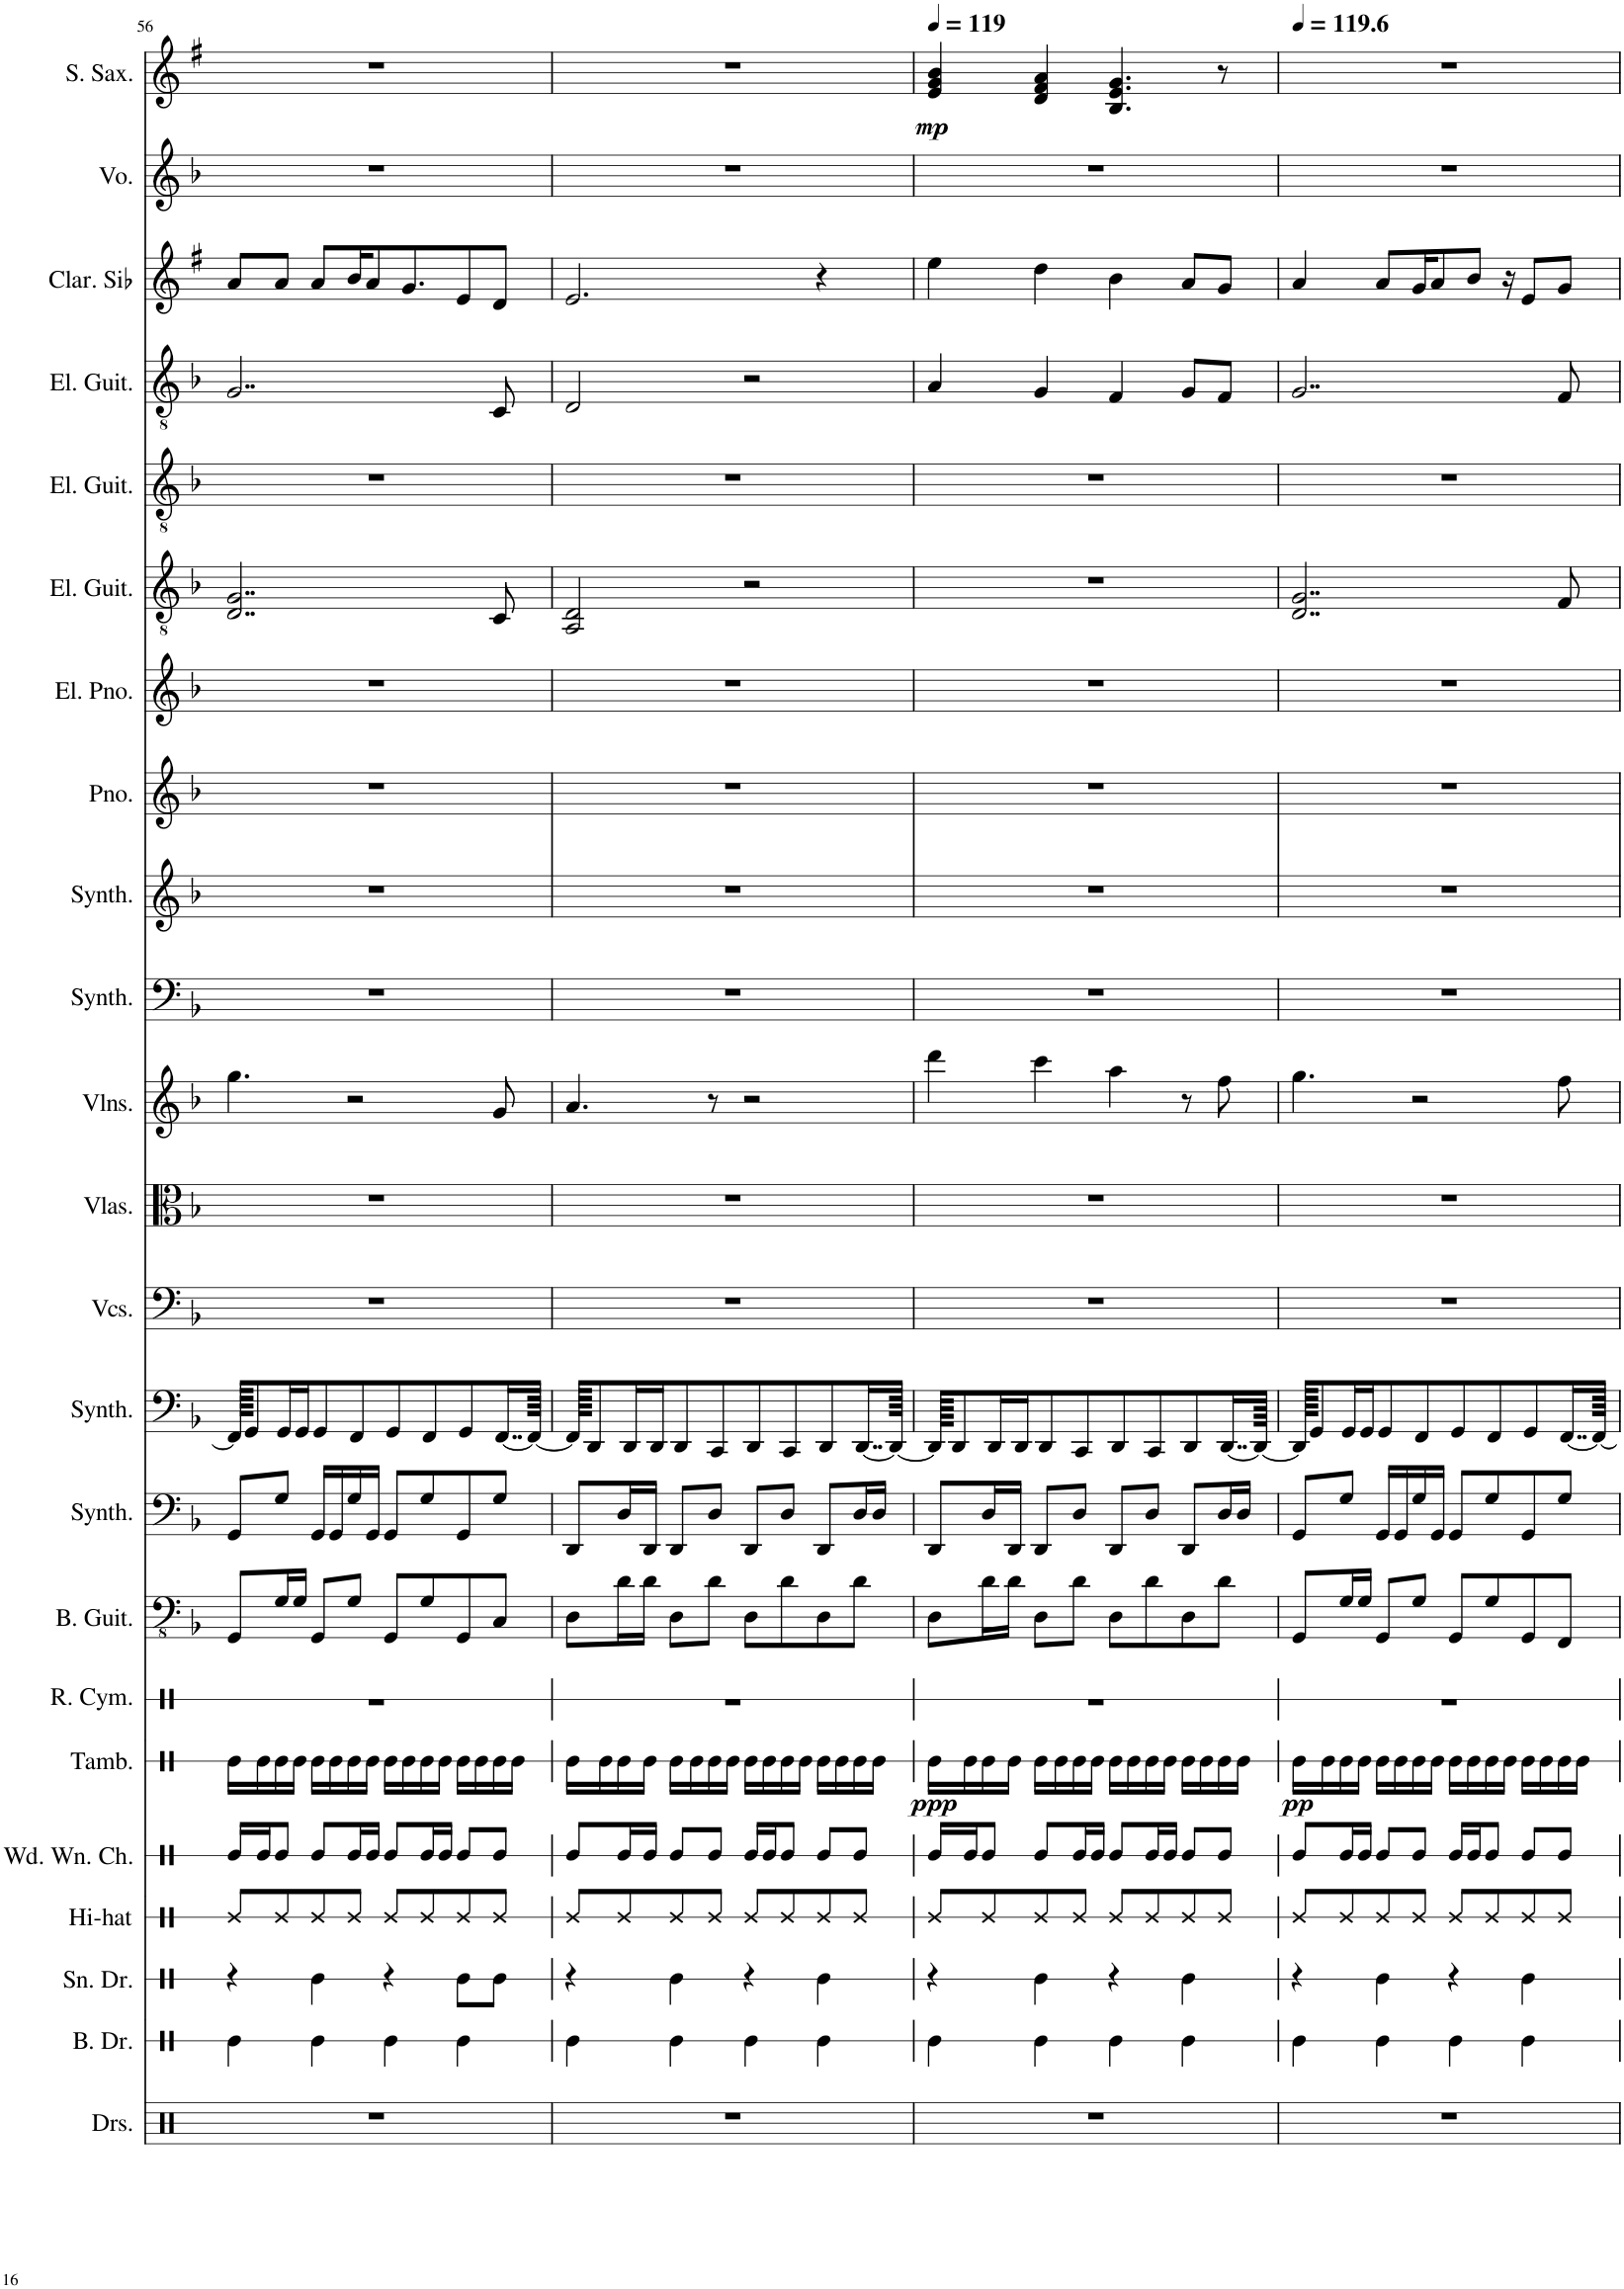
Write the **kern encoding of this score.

**kern	**kern	**kern	**kern	**kern	**kern	**dynam	**kern	**kern	**kern	**kern	**kern	**kern	**kern	**kern	**kern	**kern	**kern	**kern	**kern	**kern	**kern	**kern	**kern	**dynam
*part23	*part22	*part21	*part20	*part19	*part18	*part18	*part17	*part16	*part15	*part14	*part13	*part12	*part11	*part10	*part9	*part8	*part7	*part6	*part5	*part4	*part3	*part2	*part1	*part1
*staff23	*staff22	*staff21	*staff20	*staff19	*staff18	*staff18	*staff17	*staff16	*staff15	*staff14	*staff13	*staff12	*staff11	*staff10	*staff9	*staff8	*staff7	*staff6	*staff5	*staff4	*staff3	*staff2	*staff1	*staff1
*I"Drumset	*I"Bass Drum	*I"Snare Drum	*I"Hi-hat	*I"Wooden Wind Chimes	*I"Tambourine	*	*I"Ride Cymbal	*I"Bass Guitar	*I"Brass Synthesizer	*I"Brass Synthesizer	*I"Violoncellos	*I"Violas	*I"Violins	*I"Sweep Synthesizer	*I"Sci-fi Synthesizer	*I"Piano	*I"Electric Piano	*I"Electric Guitar	*I"Electric Guitar	*I"Electric Guitar	*I"Clarinette en Sib	*I"Voice	*I"Soprano Saxophone	*
*I'Drs.	*I'B. Dr.	*I'Sn. Dr.	*I'Hi-hat	*I'Wd. Wn. Ch.	*I'Tamb.	*	*I'R. Cym.	*I'B. Guit.	*I'Synth.	*I'Synth.	*I'Vcs.	*I'Vlas.	*I'Vlns.	*I'Synth.	*I'Synth.	*I'Pno.	*I'El. Pno.	*I'El. Guit.	*I'El. Guit.	*I'El. Guit.	*I'Clar. Sib	*I'Vo.	*I'S. Sax.	*
!!LO:PB:g=z
*clefX	*clefX	*clefX	*clefX	*clefX	*clefX	*	*clefX	*clefFv4	*clefF4	*clefF4	*clefF4	*clefC3	*clefG2	*clefF4	*clefG2	*clefG2	*clefG2	*clefGv2	*clefGv2	*clefGv2	*clefG2	*clefG2	*clefG2	*
*	*	*	*	*	*	*	*	*	*	*	*	*	*	*	*	*	*	*	*	*	*Trd1c2	*	*Trd1c2	*
*k[]	*k[]	*k[]	*k[]	*k[]	*k[]	*	*k[]	*k[b-]	*k[b-]	*k[b-]	*k[b-]	*k[b-]	*k[b-]	*k[b-]	*k[b-]	*k[b-]	*k[b-]	*k[b-]	*k[b-]	*k[b-]	*k[f#]	*k[b-]	*k[f#]	*
*M4/4	*M4/4	*M4/4	*M4/4	*M4/4	*M4/4	*	*M4/4	*M4/4	*M4/4	*M4/4	*M4/4	*M4/4	*M4/4	*M4/4	*M4/4	*M4/4	*M4/4	*M4/4	*M4/4	*M4/4	*M4/4	*M4/4	*M4/4	*
=56	=56	=56	=56	=56	=56	=56	=56	=56	=56	=56	=56	=56	=56	=56	=56	=56	=56	=56	=56	=56	=56	=56	=56	=56
1r	4Re\	4r	8Re/L	16Re/LL	16Re\LL	.	1r	8GGG/L	8GG/L	128FF/KKKKL]	1r	1r	4.gg\	1r	1r	1r	1r	2..D/ 2..G/	1r	2..G/	8a/L	1r	1r	.
.	.	.	.	.	.	.	.	.	.	8GG/	.	.	.	.	.	.	.	.	.	.	.	.	.	.
.	.	.	.	16Re/J	16Re\	.	.	.	.	.	.	.	.	.	.	.	.	.	.	.	.	.	.	.
.	.	.	8Re/	8Re/J	16Re\	.	.	16GG/L	8G/J	.	.	.	.	.	.	.	.	.	.	.	8a/J	.	.	.
.	.	.	.	.	.	.	.	.	.	16GG/L	.	.	.	.	.	.	.	.	.	.	.	.	.	.
.	.	.	.	.	16Re\JJ	.	.	16GG/JJ	.	.	.	.	.	.	.	.	.	.	.	.	.	.	.	.
.	.	.	.	.	.	.	.	.	.	16GG/J	.	.	.	.	.	.	.	.	.	.	.	.	.	.
.	4Re\	4Re\	8Re/	8Re/L	16Re\LL	.	.	8GGG/L	16GG/LL	.	.	.	.	.	.	.	.	.	.	.	8a/L	.	.	.
.	.	.	.	.	.	.	.	.	.	8GG/	.	.	.	.	.	.	.	.	.	.	.	.	.	.
.	.	.	.	.	16Re\	.	.	.	16GG/	.	.	.	.	.	.	.	.	.	.	.	.	.	.	.
.	.	.	8Re/J	16Re/L	16Re\	.	.	8GG/J	16G/	.	.	.	2r	.	.	.	.	.	.	.	16b/K	.	.	.
.	.	.	.	.	.	.	.	.	.	8FF/	.	.	.	.	.	.	.	.	.	.	.	.	.	.
.	.	.	.	16Re/JJ	16Re\JJ	.	.	.	16GG/JJ	.	.	.	.	.	.	.	.	.	.	.	8a/	.	.	.
.	4Re\	4r	8Re/L	8Re/L	16Re\LL	.	.	8GGG/L	8GG/L	.	.	.	.	.	.	.	.	.	.	.	.	.	.	.
.	.	.	.	.	.	.	.	.	.	8GG/	.	.	.	.	.	.	.	.	.	.	.	.	.	.
.	.	.	.	.	16Re\	.	.	.	.	.	.	.	.	.	.	.	.	.	.	.	8.g/	.	.	.
.	.	.	8Re/	16Re/L	16Re\	.	.	8GG/	8G/	.	.	.	.	.	.	.	.	.	.	.	.	.	.	.
.	.	.	.	.	.	.	.	.	.	8FF/	.	.	.	.	.	.	.	.	.	.	.	.	.	.
.	.	.	.	16Re/JJ	16Re\JJ	.	.	.	.	.	.	.	.	.	.	.	.	.	.	.	.	.	.	.
.	4Re\	8Re\L	8Re/	8Re/L	16Re\LL	.	.	8GGG/	8GG/	.	.	.	.	.	.	.	.	.	.	.	8e/	.	.	.
.	.	.	.	.	.	.	.	.	.	8GG/	.	.	.	.	.	.	.	.	.	.	.	.	.	.
.	.	.	.	.	16Re\	.	.	.	.	.	.	.	.	.	.	.	.	.	.	.	.	.	.	.
.	.	8Re\J	8Re/J	8Re/J	16Re\	.	.	8CC/J	8G/J	.	.	.	8g/	.	.	.	.	8C/	.	8C/	8d/J	.	.	.
.	.	.	.	.	.	.	.	.	.	[16..FF/L	.	.	.	.	.	.	.	.	.	.	.	.	.	.
.	.	.	.	.	16Re\JJ	.	.	.	.	.	.	.	.	.	.	.	.	.	.	.	.	.	.	.
.	.	.	.	.	.	.	.	.	.	128FF/JJkkk_	.	.	.	.	.	.	.	.	.	.	.	.	.	.
=57	=57	=57	=57	=57	=57	=57	=57	=57	=57	=57	=57	=57	=57	=57	=57	=57	=57	=57	=57	=57	=57	=57	=57	=57
1r	4Re\	4r	8Re/L	8Re/L	16Re\LL	.	1r	8DD\L	8DD/L	128FF/KKKKL]	1r	1r	4.a/	1r	1r	1r	1r	2AA/ 2D/	1r	2D/	2.e/	1r	1r	.
.	.	.	.	.	.	.	.	.	.	8DD/	.	.	.	.	.	.	.	.	.	.	.	.	.	.
.	.	.	.	.	16Re\	.	.	.	.	.	.	.	.	.	.	.	.	.	.	.	.	.	.	.
.	.	.	8Re/	16Re/L	16Re\	.	.	16D\L	16D/L	.	.	.	.	.	.	.	.	.	.	.	.	.	.	.
.	.	.	.	.	.	.	.	.	.	16DD/L	.	.	.	.	.	.	.	.	.	.	.	.	.	.
.	.	.	.	16Re/JJ	16Re\JJ	.	.	16D\JJ	16DD/JJ	.	.	.	.	.	.	.	.	.	.	.	.	.	.	.
.	.	.	.	.	.	.	.	.	.	16DD/J	.	.	.	.	.	.	.	.	.	.	.	.	.	.
.	4Re\	4Re\	8Re/	8Re/L	16Re\LL	.	.	8DD\L	8DD/L	.	.	.	.	.	.	.	.	.	.	.	.	.	.	.
.	.	.	.	.	.	.	.	.	.	8DD/	.	.	.	.	.	.	.	.	.	.	.	.	.	.
.	.	.	.	.	16Re\	.	.	.	.	.	.	.	.	.	.	.	.	.	.	.	.	.	.	.
.	.	.	8Re/J	8Re/J	16Re\	.	.	8D\J	8D/J	.	.	.	8r	.	.	.	.	.	.	.	.	.	.	.
.	.	.	.	.	.	.	.	.	.	8CC/	.	.	.	.	.	.	.	.	.	.	.	.	.	.
.	.	.	.	.	16Re\JJ	.	.	.	.	.	.	.	.	.	.	.	.	.	.	.	.	.	.	.
.	4Re\	4r	8Re/L	16Re/LL	16Re\LL	.	.	8DD\L	8DD/L	.	.	.	2r	.	.	.	.	2r	.	2r	.	.	.	.
.	.	.	.	.	.	.	.	.	.	8DD/	.	.	.	.	.	.	.	.	.	.	.	.	.	.
.	.	.	.	16Re/J	16Re\	.	.	.	.	.	.	.	.	.	.	.	.	.	.	.	.	.	.	.
.	.	.	8Re/	8Re/J	16Re\	.	.	8D\	8D/J	.	.	.	.	.	.	.	.	.	.	.	.	.	.	.
.	.	.	.	.	.	.	.	.	.	8CC/	.	.	.	.	.	.	.	.	.	.	.	.	.	.
.	.	.	.	.	16Re\JJ	.	.	.	.	.	.	.	.	.	.	.	.	.	.	.	.	.	.	.
.	4Re\	4Re\	8Re/	8Re/L	16Re\LL	.	.	8DD\	8DD/L	.	.	.	.	.	.	.	.	.	.	.	4r	.	.	.
.	.	.	.	.	.	.	.	.	.	8DD/	.	.	.	.	.	.	.	.	.	.	.	.	.	.
.	.	.	.	.	16Re\	.	.	.	.	.	.	.	.	.	.	.	.	.	.	.	.	.	.	.
.	.	.	8Re/J	8Re/J	16Re\	.	.	8D\J	16D/L	.	.	.	.	.	.	.	.	.	.	.	.	.	.	.
.	.	.	.	.	.	.	.	.	.	[16..DD/L	.	.	.	.	.	.	.	.	.	.	.	.	.	.
.	.	.	.	.	16Re\JJ	.	.	.	16D/JJ	.	.	.	.	.	.	.	.	.	.	.	.	.	.	.
.	.	.	.	.	.	.	.	.	.	128DD/JJkkk_	.	.	.	.	.	.	.	.	.	.	.	.	.	.
=58	=58	=58	=58	=58	=58	=58	=58	=58	=58	=58	=58	=58	=58	=58	=58	=58	=58	=58	=58	=58	=58	=58	=58	=58
*	*	*	*	*	*	*	*	*	*	*	*	*	*	*	*	*	*	*	*	*	*	*	*MM119	*
!	!	!	!	!	!	!LO:DY:b	!	!	!	!	!	!	!	!	!	!	!	!	!	!	!	!	!	!LO:DY:b
1r	4Re\	4r	8Re/L	16Re/LL	16Re\LL	ppp	1r	8DD\L	8DD/L	128DD/KKKKL]	1r	1r	4ddd\	1r	1r	1r	1r	1r	1r	4A/	4ee\	1r	4e/ 4g/ 4b/	mp
.	.	.	.	.	.	.	.	.	.	8DD/	.	.	.	.	.	.	.	.	.	.	.	.	.	.
.	.	.	.	16Re/J	16Re\	.	.	.	.	.	.	.	.	.	.	.	.	.	.	.	.	.	.	.
.	.	.	8Re/	8Re/J	16Re\	.	.	16D\L	16D/L	.	.	.	.	.	.	.	.	.	.	.	.	.	.	.
.	.	.	.	.	.	.	.	.	.	16DD/L	.	.	.	.	.	.	.	.	.	.	.	.	.	.
.	.	.	.	.	16Re\JJ	.	.	16D\JJ	16DD/JJ	.	.	.	.	.	.	.	.	.	.	.	.	.	.	.
.	.	.	.	.	.	.	.	.	.	16DD/J	.	.	.	.	.	.	.	.	.	.	.	.	.	.
.	4Re\	4Re\	8Re/	8Re/L	16Re\LL	.	.	8DD\L	8DD/L	.	.	.	4ccc\	.	.	.	.	.	.	4G/	4dd\	.	4d/ 4f#/ 4a/	.
.	.	.	.	.	.	.	.	.	.	8DD/	.	.	.	.	.	.	.	.	.	.	.	.	.	.
.	.	.	.	.	16Re\	.	.	.	.	.	.	.	.	.	.	.	.	.	.	.	.	.	.	.
.	.	.	8Re/J	16Re/L	16Re\	.	.	8D\J	8D/J	.	.	.	.	.	.	.	.	.	.	.	.	.	.	.
.	.	.	.	.	.	.	.	.	.	8CC/	.	.	.	.	.	.	.	.	.	.	.	.	.	.
.	.	.	.	16Re/JJ	16Re\JJ	.	.	.	.	.	.	.	.	.	.	.	.	.	.	.	.	.	.	.
.	4Re\	4r	8Re/L	8Re/L	16Re\LL	.	.	8DD\L	8DD/L	.	.	.	4aa\	.	.	.	.	.	.	4F/	4b\	.	4.B/ 4.e/ 4.g/	.
.	.	.	.	.	.	.	.	.	.	8DD/	.	.	.	.	.	.	.	.	.	.	.	.	.	.
.	.	.	.	.	16Re\	.	.	.	.	.	.	.	.	.	.	.	.	.	.	.	.	.	.	.
.	.	.	8Re/	16Re/L	16Re\	.	.	8D\	8D/J	.	.	.	.	.	.	.	.	.	.	.	.	.	.	.
.	.	.	.	.	.	.	.	.	.	8CC/	.	.	.	.	.	.	.	.	.	.	.	.	.	.
.	.	.	.	16Re/JJ	16Re\JJ	.	.	.	.	.	.	.	.	.	.	.	.	.	.	.	.	.	.	.
.	4Re\	4Re\	8Re/	8Re/L	16Re\LL	.	.	8DD\	8DD/L	.	.	.	8r	.	.	.	.	.	.	8G/L	8a/L	.	.	.
.	.	.	.	.	.	.	.	.	.	8DD/	.	.	.	.	.	.	.	.	.	.	.	.	.	.
.	.	.	.	.	16Re\	.	.	.	.	.	.	.	.	.	.	.	.	.	.	.	.	.	.	.
.	.	.	8Re/J	8Re/J	16Re\	.	.	8D\J	16D/L	.	.	.	8ff\	.	.	.	.	.	.	8F/J	8g/J	.	8r	.
.	.	.	.	.	.	.	.	.	.	[16..DD/L	.	.	.	.	.	.	.	.	.	.	.	.	.	.
.	.	.	.	.	16Re\JJ	.	.	.	16D/JJ	.	.	.	.	.	.	.	.	.	.	.	.	.	.	.
.	.	.	.	.	.	.	.	.	.	128DD/JJkkk_	.	.	.	.	.	.	.	.	.	.	.	.	.	.
=59	=59	=59	=59	=59	=59	=59	=59	=59	=59	=59	=59	=59	=59	=59	=59	=59	=59	=59	=59	=59	=59	=59	=59	=59
*	*	*	*	*	*	*	*	*	*	*	*	*	*	*	*	*	*	*	*	*	*	*	*MM120	*
!	!	!	!	!	!	!LO:DY:b	!	!	!	!	!	!	!	!	!	!	!	!	!	!	!	!	!	!
1r	4Re\	4r	8Re/L	8Re/L	16Re\LL	pp	1r	8GGG/L	8GG/L	128DD/KKKKL]	1r	1r	4.gg\	1r	1r	1r	1r	2..D/ 2..G/	1r	2..G/	4a/	1r	1r	.
.	.	.	.	.	.	.	.	.	.	8GG/	.	.	.	.	.	.	.	.	.	.	.	.	.	.
.	.	.	.	.	16Re\	.	.	.	.	.	.	.	.	.	.	.	.	.	.	.	.	.	.	.
.	.	.	8Re/	16Re/L	16Re\	.	.	16GG/L	8G/J	.	.	.	.	.	.	.	.	.	.	.	.	.	.	.
.	.	.	.	.	.	.	.	.	.	16GG/L	.	.	.	.	.	.	.	.	.	.	.	.	.	.
.	.	.	.	16Re/JJ	16Re\JJ	.	.	16GG/JJ	.	.	.	.	.	.	.	.	.	.	.	.	.	.	.	.
.	.	.	.	.	.	.	.	.	.	16GG/J	.	.	.	.	.	.	.	.	.	.	.	.	.	.
.	4Re\	4Re\	8Re/	8Re/L	16Re\LL	.	.	8GGG/L	16GG/LL	.	.	.	.	.	.	.	.	.	.	.	8a/L	.	.	.
.	.	.	.	.	.	.	.	.	.	8GG/	.	.	.	.	.	.	.	.	.	.	.	.	.	.
.	.	.	.	.	16Re\	.	.	.	16GG/	.	.	.	.	.	.	.	.	.	.	.	.	.	.	.
.	.	.	8Re/J	8Re/J	16Re\	.	.	8GG/J	16G/	.	.	.	2r	.	.	.	.	.	.	.	16g/K	.	.	.
.	.	.	.	.	.	.	.	.	.	8FF/	.	.	.	.	.	.	.	.	.	.	.	.	.	.
.	.	.	.	.	16Re\JJ	.	.	.	16GG/JJ	.	.	.	.	.	.	.	.	.	.	.	8a/	.	.	.
.	4Re\	4r	8Re/L	16Re/LL	16Re\LL	.	.	8GGG/L	8GG/L	.	.	.	.	.	.	.	.	.	.	.	.	.	.	.
.	.	.	.	.	.	.	.	.	.	8GG/	.	.	.	.	.	.	.	.	.	.	.	.	.	.
.	.	.	.	16Re/J	16Re\	.	.	.	.	.	.	.	.	.	.	.	.	.	.	.	8b/J	.	.	.
.	.	.	8Re/	8Re/J	16Re\	.	.	8GG/	8G/	.	.	.	.	.	.	.	.	.	.	.	.	.	.	.
.	.	.	.	.	.	.	.	.	.	8FF/	.	.	.	.	.	.	.	.	.	.	.	.	.	.
.	.	.	.	.	16Re\JJ	.	.	.	.	.	.	.	.	.	.	.	.	.	.	.	16r	.	.	.
.	4Re\	4Re\	8Re/	8Re/L	16Re\LL	.	.	8GGG/	8GG/	.	.	.	.	.	.	.	.	.	.	.	8e/L	.	.	.
.	.	.	.	.	.	.	.	.	.	8GG/	.	.	.	.	.	.	.	.	.	.	.	.	.	.
.	.	.	.	.	16Re\	.	.	.	.	.	.	.	.	.	.	.	.	.	.	.	.	.	.	.
.	.	.	8Re/J	8Re/J	16Re\	.	.	8FFF/J	8G/J	.	.	.	8ff\	.	.	.	.	8F/	.	8F/	8g/J	.	.	.
.	.	.	.	.	.	.	.	.	.	[16..FF/L	.	.	.	.	.	.	.	.	.	.	.	.	.	.
.	.	.	.	.	16Re\JJ	.	.	.	.	.	.	.	.	.	.	.	.	.	.	.	.	.	.	.
.	.	.	.	.	.	.	.	.	.	128FF/JJkkk_	.	.	.	.	.	.	.	.	.	.	.	.	.	.
=	=	=	=	=	=	=	=	=	=	=	=	=	=	=	=	=	=	=	=	=	=	=	=	=
*-	*-	*-	*-	*-	*-	*-	*-	*-	*-	*-	*-	*-	*-	*-	*-	*-	*-	*-	*-	*-	*-	*-	*-	*-
